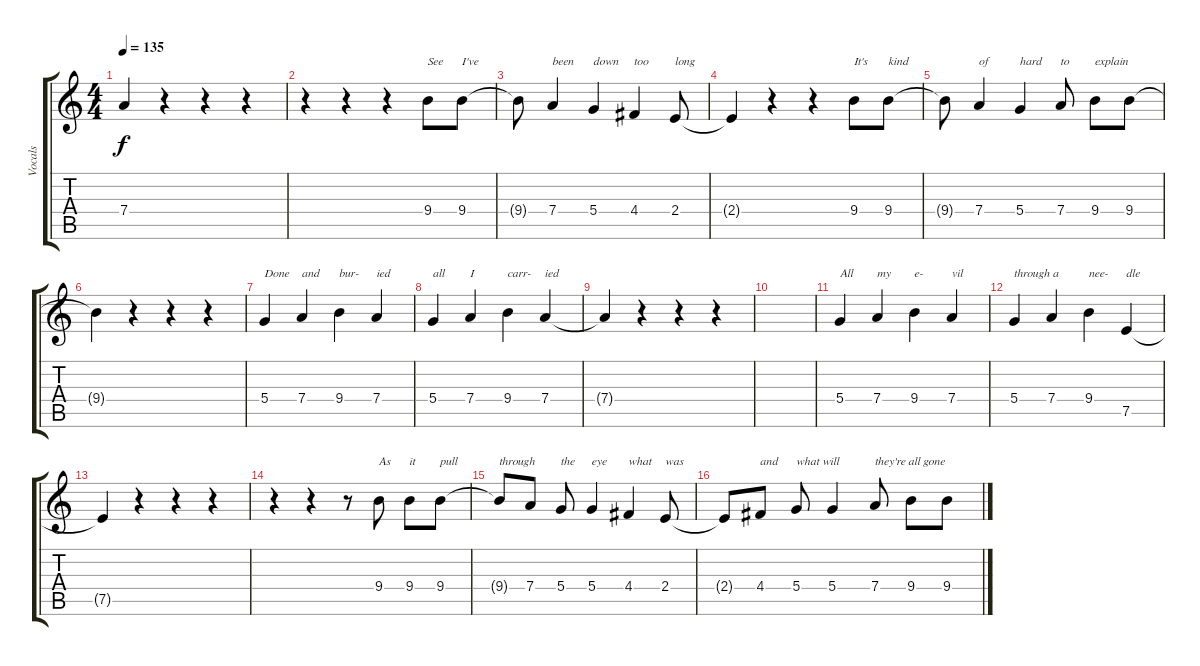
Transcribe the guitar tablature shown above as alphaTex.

\track ("Vocals" "Vocals") {instrument overdrivenguitar}
\staff {score tabs}
\tuning (E4 B3 G3 D3 A2 E2) {hide}
\ts (4 4)
\tempo 135
\clef g2
\ks c
7.4{t}.4{dy f} r.4 r.4 r.4 |
r.4 r.4 r.4 9.4.8{txt "See"} 9.4.8{txt "I've"} |
9.4{t}.8 7.4.4{txt "been"} 5.4.4{txt "down"} 4.4.4{txt "too"} 2.4.8{txt "long"} |
2.4{t}.4 r.4 r.4 9.4.8{txt "It's"} 9.4.8{txt "kind"} |
9.4{t}.8 7.4.4{txt "of"} 5.4.4{txt "hard"} 7.4.8{txt "to"} 9.4.8{txt "explain"} 9.4.8 |
9.4{t}.4 r.4 r.4 r.4 |
5.4.4{txt "Done"} 7.4.4{txt "and"} 9.4.4{txt "bur-"} 7.4.4{txt "ied"} |
5.4.4{txt "all"} 7.4.4{txt "I"} 9.4.4{txt "carr-"} 7.4.4{txt "ied"} |
7.4{t}.4 r.4 r.4 r.4 |
|
5.4.4{txt "All"} 7.4.4{txt "my"} 9.4.4{txt "e-"} 7.4.4{txt "vil"} |
5.4.4{txt "through a"} 7.4.4 9.4.4{txt "nee-"} 7.5.4{txt "dle"} |
7.5{t}.4 r.4 r.4 r.4 |
r.4 r.4 r.8 9.4.8{txt "As"} 9.4.8{txt "it"} 9.4.8{txt "pull"} |
9.4{t}.8{txt "through"} 7.4.8 5.4.8{txt "the"} 5.4.4{txt "eye"} 4.4.4{txt "what"} 2.4.8{txt "was"} |
2.4{t}.8 4.4.8{txt "and"} 5.4.8{txt "what will"} 5.4.4 7.4.8{txt "they're all gone"} 9.4.8 9.4.8
